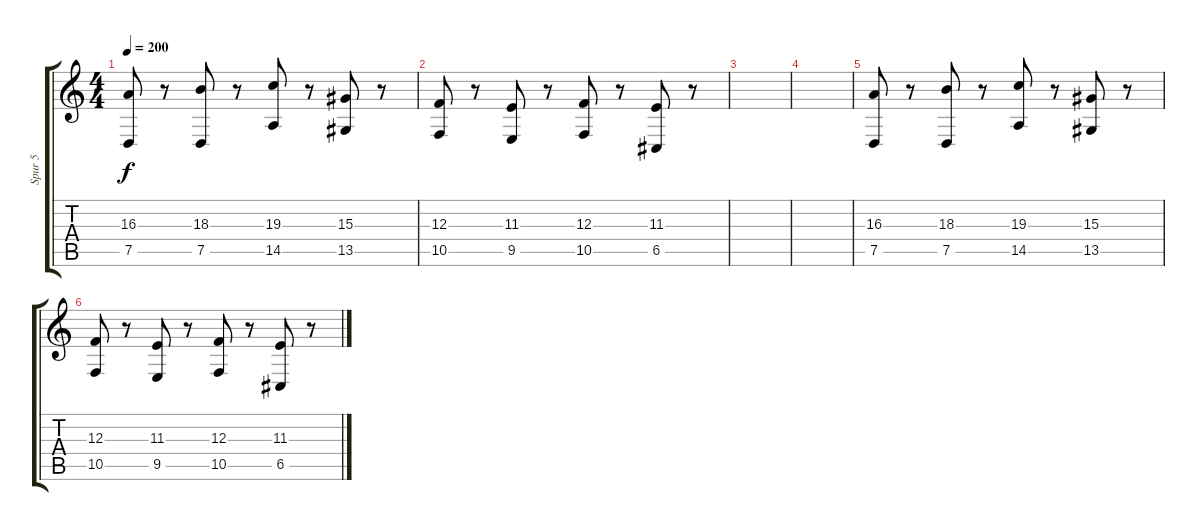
\track ("Spur 5" "Spur 5") {instrument churchorgan}
\staff {score tabs}
\tuning (D4 A3 F3 C3 G2 D2) {hide}
\ts (4 4)
\tempo 200
\clef g2
\ks c
(16.3 7.5).8{dy f instrument trombone} r.8 (18.3 7.5).8 r.8 (19.3 14.5).8 r.8 (15.3 13.5).8 r.8 |
(12.3 10.5).8 r.8 (11.3 9.5).8 r.8 (12.3 10.5).8 r.8 (11.3 6.5).8 r.8 |
|
|
(16.3 7.5).8 r.8 (18.3 7.5).8 r.8 (19.3 14.5).8 r.8 (15.3 13.5).8 r.8 |
(12.3 10.5).8 r.8 (11.3 9.5).8 r.8 (12.3 10.5).8 r.8 (11.3 6.5).8 r.8
